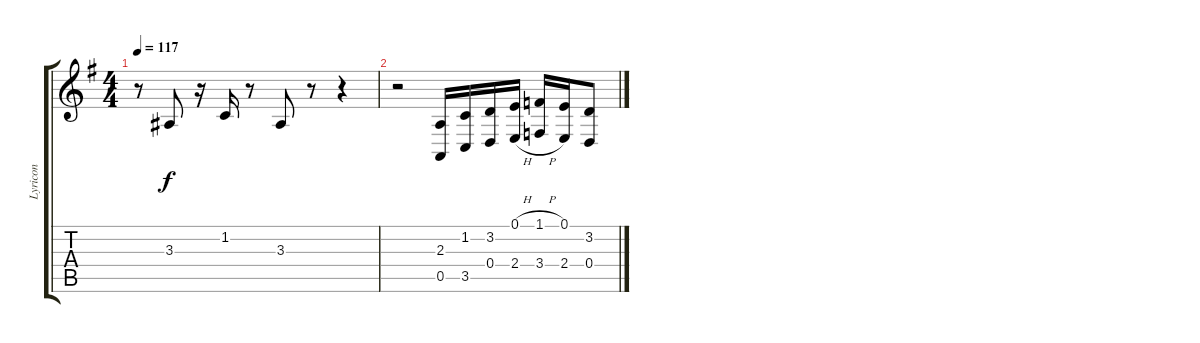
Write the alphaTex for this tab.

\track ("Lyricon" "Lyricon") {instrument flute}
\staff {score tabs}
\tuning (E4 B3 G3 D3 A2 E2) {hide}
\ts (4 4)
\tempo 117
\clef g2
\ks g
r.8{dy f} 3.3.8 r.16 1.2.16 r.8 3.3.8 r.8 r.4 |
r.2 (2.3 0.5).16 (1.2 3.5).16 (3.2 0.4).16 (0.1{h} 2.4{h}).16 (1.1{h} 3.4{h}).16 (0.1 2.4).16 (3.2 0.4).8
